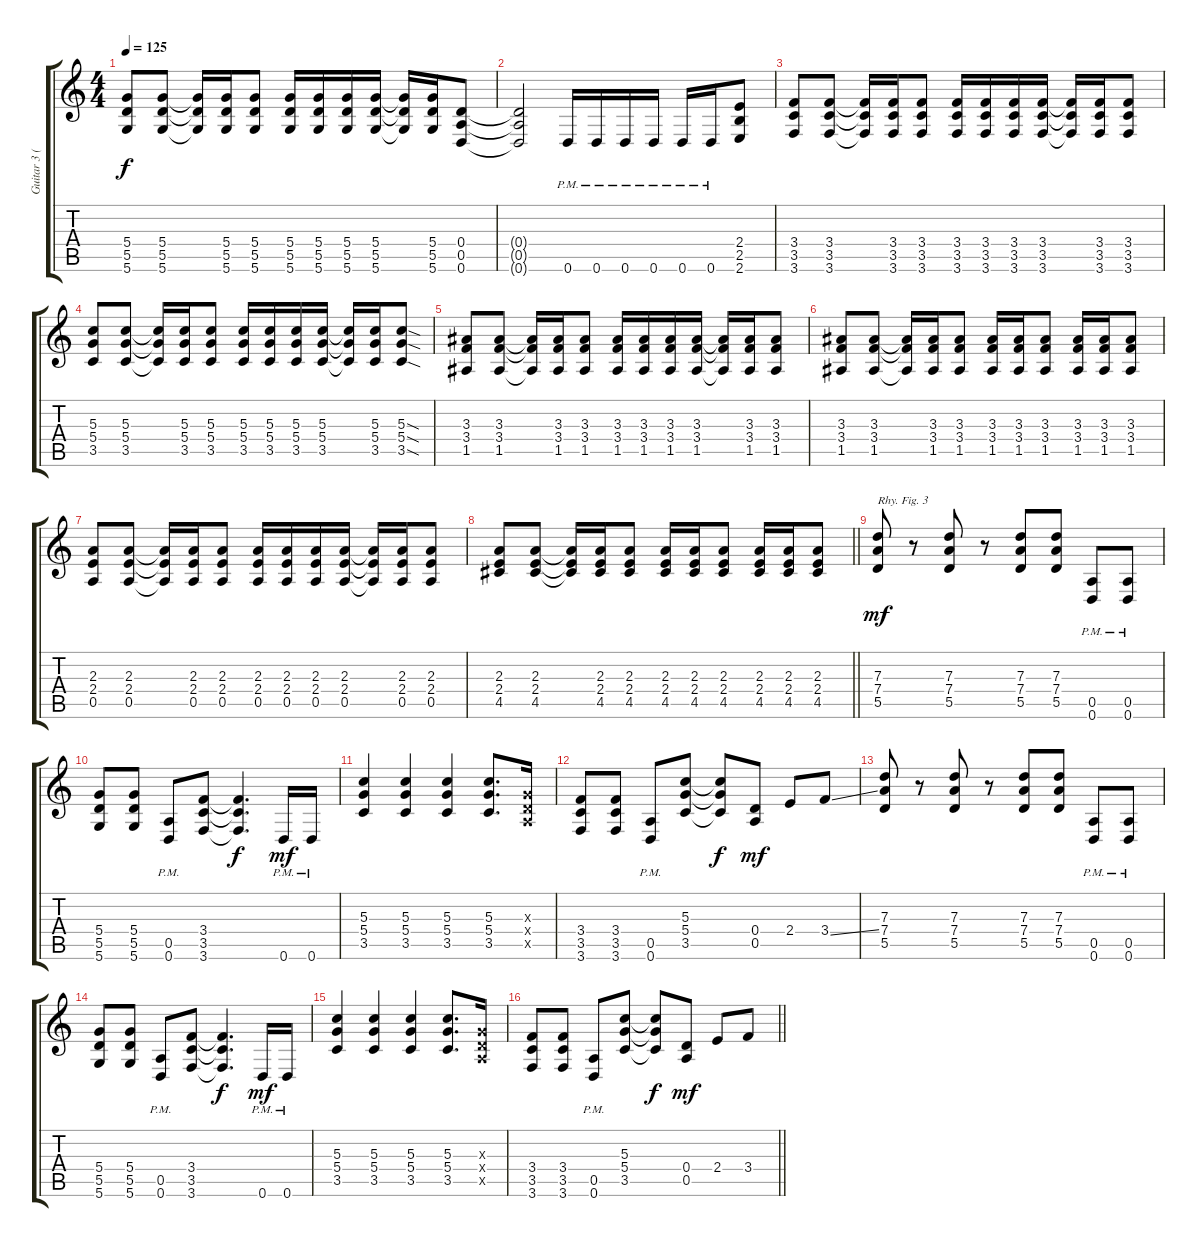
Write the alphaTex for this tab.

\track ("Guitar 3 (elec.)" "Guitar 3 (") {solo instrument distortionguitar}
\staff {score tabs}
\tuning (E4 B3 G3 D3 A2 D2) {hide}
\ts (4 4)
\tempo 125
\clef g2
\ks c
(5.4{t} 5.5{t} 5.6{t}).8{dy f} (5.4 5.5 5.6).8 (5.4{t} 5.5{t} 5.6{t}).16 (5.4 5.5 5.6).16 (5.4 5.5 5.6).8 (5.4 5.5 5.6).16 (5.4 5.5 5.6).16 (5.4 5.5 5.6).16 (5.4 5.5 5.6).16 (5.4{t} 5.5{t} 5.6{t}).16 (5.4 5.5 5.6).16 (0.4 0.5 0.6).8 |
(0.4{t} 0.5{t} 0.6{t}).2 0.6{pm}.16 0.6{pm}.16 0.6{pm}.16 0.6{pm}.16 0.6{pm}.16 0.6{pm}.16 (2.4 2.5 2.6).8 |
(3.4 3.5 3.6).8 (3.4 3.5 3.6).8 (3.4{t} 3.5{t} 3.6{t}).16 (3.4 3.5 3.6).16 (3.4 3.5 3.6).8 (3.4 3.5 3.6).16 (3.4 3.5 3.6).16 (3.4 3.5 3.6).16 (3.4 3.5 3.6).16 (3.4{t} 3.5{t} 3.6{t}).16 (3.4 3.5 3.6).16 (3.4 3.5 3.6).8 |
(5.3 5.4 3.5).8 (5.3 5.4 3.5).8 (5.3{t} 5.4{t} 3.5{t}).16 (5.3 5.4 3.5).16 (5.3 5.4 3.5).8 (5.3 5.4 3.5).16 (5.3 5.4 3.5).16 (5.3 5.4 3.5).16 (5.3 5.4 3.5).16 (5.3{t} 5.4{t} 3.5{t}).16 (5.3 5.4 3.5).16 (5.3{sod} 5.4{sod} 3.5{sod}).8 |
(3.3 3.4 1.5).8 (3.3 3.4 1.5).8 (3.3{t} 3.4{t} 1.5{t}).16 (3.3 3.4 1.5).16 (3.3 3.4 1.5).8 (3.3 3.4 1.5).16 (3.3 3.4 1.5).16 (3.3 3.4 1.5).16 (3.3 3.4 1.5).16 (3.3{t} 3.4{t} 1.5{t}).16 (3.3 3.4 1.5).16 (3.3 3.4 1.5).8 |
(3.3 3.4 1.5).8 (3.3 3.4 1.5).8 (3.3{t} 3.4{t} 1.5{t}).16 (3.3 3.4 1.5).16 (3.3 3.4 1.5).8 (3.3 3.4 1.5).16 (3.3 3.4 1.5).16 (3.3 3.4 1.5).8 (3.3 3.4 1.5).16 (3.3 3.4 1.5).16 (3.3 3.4 1.5).8 |
(2.3 2.4 0.5).8 (2.3 2.4 0.5).8 (2.3{t} 2.4{t} 0.5{t}).16 (2.3 2.4 0.5).16 (2.3 2.4 0.5).8 (2.3 2.4 0.5).16 (2.3 2.4 0.5).16 (2.3 2.4 0.5).16 (2.3 2.4 0.5).16 (2.3{t} 2.4{t} 0.5{t}).16 (2.3 2.4 0.5).16 (2.3 2.4 0.5).8 |
\barLineRight lightlight
(2.3 2.4 4.5).8 (2.3 2.4 4.5).8 (2.3{t} 2.4{t} 4.5{t}).16 (2.3 2.4 4.5).16 (2.3 2.4 4.5).8 (2.3 2.4 4.5).16 (2.3 2.4 4.5).16 (2.3 2.4 4.5).8 (2.3 2.4 4.5).16 (2.3 2.4 4.5).16 (2.3 2.4 4.5).8 |
(7.3 7.4 5.5).8{txt "Rhy. Fig. 3" dy mf} r.8 (7.3 7.4 5.5).8 r.8 (7.3 7.4 5.5).8 (7.3 7.4 5.5).8 (0.5{pm} 0.6{pm}).8 (0.5{pm} 0.6{pm}).8 |
(5.4 5.5 5.6).8 (5.4 5.5 5.6).8 (0.5{pm} 0.6{pm}).8 (3.4 3.5 3.6).8 (3.4{t} 3.5{t} 3.6{t}).4{d dy f} 0.6{pm}.16{dy mf} 0.6{pm}.16 |
(5.3 5.4 3.5).4 (5.3 5.4 3.5).4 (5.3 5.4 3.5).4 (5.3 5.4 3.5).8{d} (0.3{x} 0.4{x} 0.5{x}).16 |
(3.4 3.5 3.6).8 (3.4 3.5 3.6).8 (0.5{pm} 0.6{pm}).8 (5.3 5.4 3.5).8 (5.3{t} 5.4{t} 3.5{t}).8{dy f} (0.4 0.5).8{dy mf} 2.4.8 3.4{ss}.8 |
(7.3 7.4 5.5).8 r.8 (7.3 7.4 5.5).8 r.8 (7.3 7.4 5.5).8 (7.3 7.4 5.5).8 (0.5{pm} 0.6{pm}).8 (0.5{pm} 0.6{pm}).8 |
(5.4 5.5 5.6).8 (5.4 5.5 5.6).8 (0.5{pm} 0.6{pm}).8 (3.4 3.5 3.6).8 (3.4{t} 3.5{t} 3.6{t}).4{d dy f} 0.6{pm}.16{dy mf} 0.6{pm}.16 |
(5.3 5.4 3.5).4 (5.3 5.4 3.5).4 (5.3 5.4 3.5).4 (5.3 5.4 3.5).8{d} (0.3{x} 0.4{x} 0.5{x}).16 |
\barLineRight lightlight
(3.4 3.5 3.6).8 (3.4 3.5 3.6).8 (0.5{pm} 0.6{pm}).8 (5.3 5.4 3.5).8 (5.3{t} 5.4{t} 3.5{t}).8{dy f} (0.4 0.5).8{dy mf} 2.4.8 3.4.8
